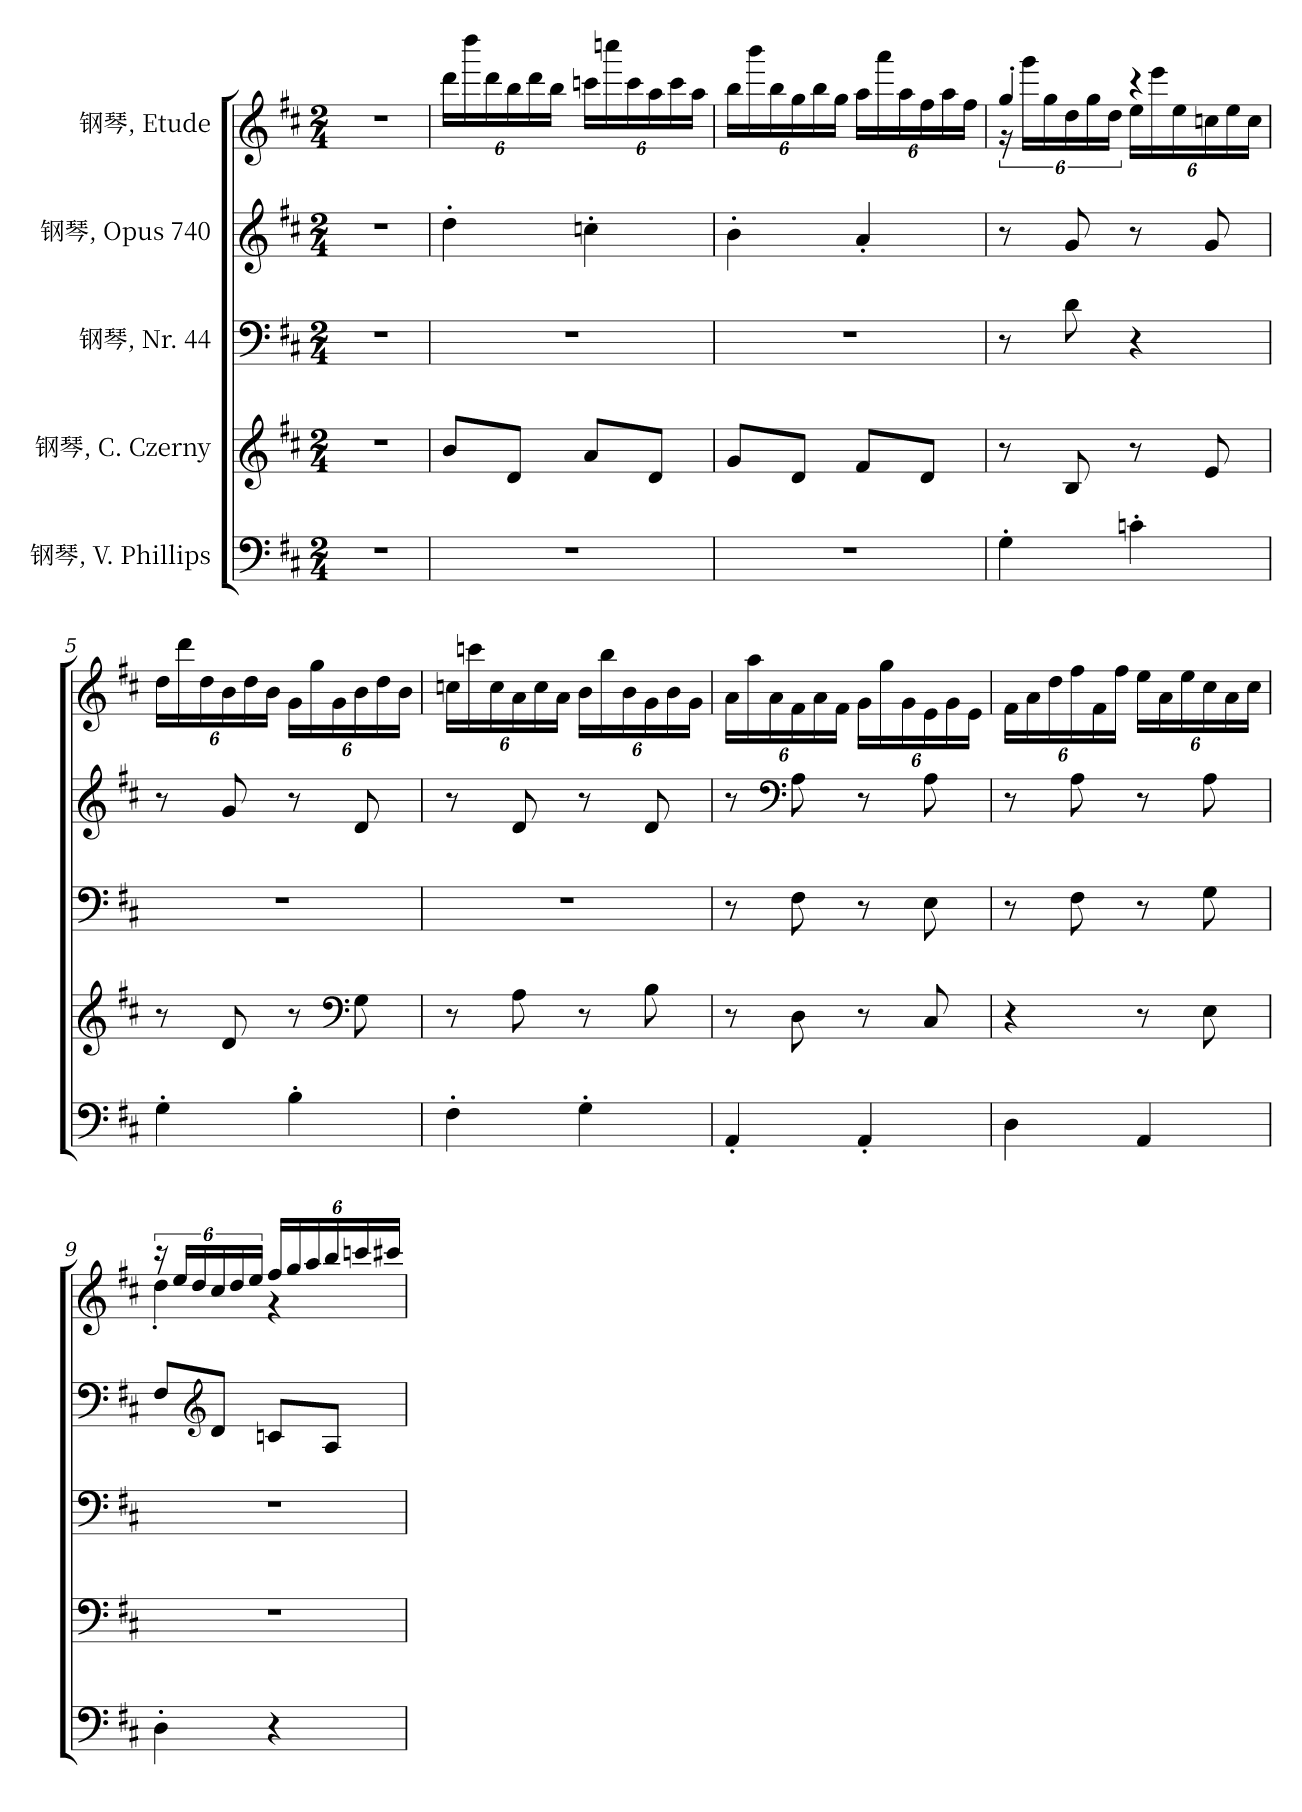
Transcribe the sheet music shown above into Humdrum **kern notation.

**kern	**kern	**kern	**kern	**kern
*part5	*part4	*part3	*part2	*part1
*staff5	*staff4	*staff3	*staff2	*staff1
*I"钢琴, V. Phillips	*I"钢琴, C. Czerny	*I"钢琴, Nr. 44	*I"钢琴, Opus 740	*I"钢琴, Etude
*clefF4	*clefG2	*clefF4	*clefG2	*clefG2
*k[f#c#]	*k[f#c#]	*k[f#c#]	*k[f#c#]	*k[f#c#]
*M2/4	*M2/4	*M2/4	*M2/4	*M2/4
*MM200	*MM200	*MM200	*MM200	*MM200
=1	=1	=1	=1	=1
2r	2r	2r	2r	2r
=2	=2	=2	=2	=2
*	*	*	*	*Xbrackettup
*	*	*	*	*MM114
2r	8b/L	2r	4dd'\	24ddd\LL
.	.	.	.	24dddd\
.	.	.	.	24ddd\
.	8d/J	.	.	24bb\
.	.	.	.	24ddd\
.	.	.	.	24bb\JJ
.	8a/L	.	4ccn'\	24cccn\LL
.	.	.	.	24ccccn\
.	.	.	.	24ccc\
.	8d/J	.	.	24aa\
.	.	.	.	24ccc\
.	.	.	.	24aa\JJ
=3	=3	=3	=3	=3
2r	8g/L	2r	4b'\	24bb\LL
.	.	.	.	24bbb\
.	.	.	.	24bb\
.	8d/J	.	.	24gg\
.	.	.	.	24bb\
.	.	.	.	24gg\JJ
.	8f#/L	.	4a'/	24aa\LL
.	.	.	.	24aaa\
.	.	.	.	24aa\
.	8d/J	.	.	24ff#\
.	.	.	.	24aa\
.	.	.	.	24ff#\JJ
!!LO:LB:g=z
=4	=4	=4	=4	=4
*	*	*	*	*^
*	*	*	*	*	*brackettup
4G'\	8r	8r	8r	4gg'/	24r
.	.	.	.	.	24ggg\LL
.	.	.	.	.	24gg\
*	*	*	*	*	*Xbrackettup
.	8B/	8d\	8g/	.	24dd\
.	.	.	.	.	24gg\
.	.	.	.	.	24dd\JJ
4cn'\	8r	4r	8r	4r	24ee\LL
.	.	.	.	.	24eee\
.	.	.	.	.	24ee\
.	8e/	.	8g/	.	24ccn\
.	.	.	.	.	24ee\
.	.	.	.	.	24cc\JJ
*	*	*	*	*v	*v
=5	=5	=5	=5	=5
4G'\	8r	2r	8r	24dd\LL
.	.	.	.	24ddd\
.	.	.	.	24dd\
.	8d/	.	8g/	24b\
.	.	.	.	24dd\
.	.	.	.	24b\JJ
4B'\	8r	.	8r	24g\LL
.	.	.	.	24gg\
.	.	.	.	24g\
*	*clefF4	*	*	*
.	8G\	.	8d/	24b\
.	.	.	.	24dd\
.	.	.	.	24b\JJ
=6	=6	=6	=6	=6
4F#'\	8r	2r	8r	24ccn\LL
.	.	.	.	24cccn\
.	.	.	.	24cc\
.	8A\	.	8d/	24a\
.	.	.	.	24cc\
.	.	.	.	24a\JJ
4G'\	8r	.	8r	24b\LL
.	.	.	.	24bb\
.	.	.	.	24b\
.	8B\	.	8d/	24g\
.	.	.	.	24b\
.	.	.	.	24g\JJ
!!LO:PB:g=z
=7	=7	=7	=7	=7
4AA'/	8r	8r	8r	24a\LL
.	.	.	.	24aa\
.	.	.	.	24a\
*	*	*	*clefF4	*
.	8D\	8F#\	8A\	24f#\
.	.	.	.	24a\
.	.	.	.	24f#\JJ
4AA'/	8r	8r	8r	24g\LL
.	.	.	.	24gg\
.	.	.	.	24g\
.	8C#/	8E\	8A\	24e\
.	.	.	.	24g\
.	.	.	.	24e\JJ
=8	=8	=8	=8	=8
4D\	4r	8r	8r	24f#\LL
.	.	.	.	24a\
.	.	.	.	24dd\
.	.	8F#\	8A\	24ff#\
.	.	.	.	24f#\
.	.	.	.	24ff#\JJ
4AA/	8r	8r	8r	24ee\LL
.	.	.	.	24a\
.	.	.	.	24ee\
.	8E\	8G\	8A\	24cc#\
.	.	.	.	24a\
.	.	.	.	24cc#\JJ
=9	=9	=9	=9	=9
*	*	*	*	*brackettup
*	*	*	*	*^
4D'\	2r	2r	8F#/L	24r	4dd'\
.	.	.	.	24ee/LL	.
.	.	.	.	24dd/	.
*	*	*	*clefG2	*	*
*	*	*	*	*Xbrackettup	*
.	.	.	8d/J	24cc#/	.
.	.	.	.	24dd/	.
.	.	.	.	24ee/JJ	.
4r	.	.	8cn/L	24ff#/LL	4r
.	.	.	.	24gg/	.
.	.	.	.	24aa/	.
.	.	.	8A/J	24bb/	.
.	.	.	.	24cccn/	.
.	.	.	.	24ccc#X/JJ	.
*	*	*	*	*v	*v
=	=	=	=	=
*-	*-	*-	*-	*-
